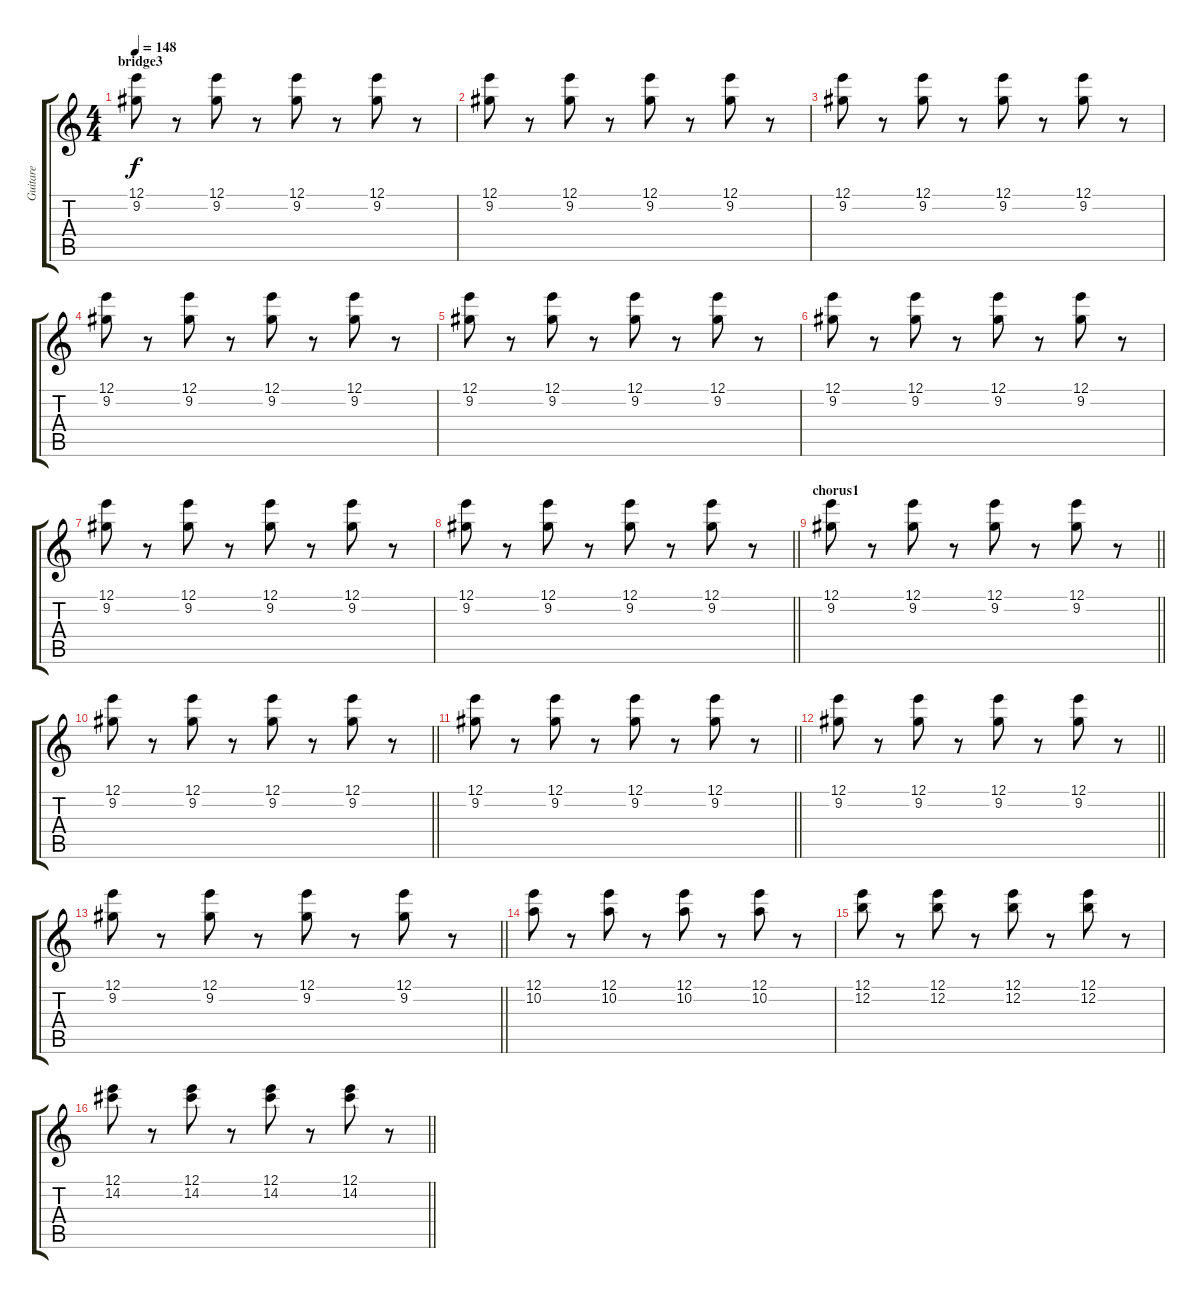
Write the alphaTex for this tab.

\track ("Guitare" "Guitare") {instrument overdrivenguitar}
\staff {score tabs}
\tuning (E4 B3 G3 D3 A2 E2) {hide}
\ts (4 4)
\section ("" "bridge3")
\tempo 148
\clef g2
\ks c
(12.1 9.2).8{dy f} r.8 (12.1 9.2).8 r.8 (12.1 9.2).8 r.8 (12.1 9.2).8 r.8 |
(12.1 9.2).8 r.8 (12.1 9.2).8 r.8 (12.1 9.2).8 r.8 (12.1 9.2).8 r.8 |
(12.1 9.2).8 r.8 (12.1 9.2).8 r.8 (12.1 9.2).8 r.8 (12.1 9.2).8 r.8 |
(12.1 9.2).8 r.8 (12.1 9.2).8 r.8 (12.1 9.2).8 r.8 (12.1 9.2).8 r.8 |
(12.1 9.2).8 r.8 (12.1 9.2).8 r.8 (12.1 9.2).8 r.8 (12.1 9.2).8 r.8 |
(12.1 9.2).8 r.8 (12.1 9.2).8 r.8 (12.1 9.2).8 r.8 (12.1 9.2).8 r.8 |
(12.1 9.2).8 r.8 (12.1 9.2).8 r.8 (12.1 9.2).8 r.8 (12.1 9.2).8 r.8 |
\barLineRight lightlight
(12.1 9.2).8 r.8 (12.1 9.2).8 r.8 (12.1 9.2).8 r.8 (12.1 9.2).8 r.8 |
\section ("" "chorus1")
\barLineRight lightlight
(12.1 9.2).8 r.8 (12.1 9.2).8 r.8 (12.1 9.2).8 r.8 (12.1 9.2).8 r.8 |
\barLineRight lightlight
(12.1 9.2).8 r.8 (12.1 9.2).8 r.8 (12.1 9.2).8 r.8 (12.1 9.2).8 r.8 |
\barLineRight lightlight
(12.1 9.2).8 r.8 (12.1 9.2).8 r.8 (12.1 9.2).8 r.8 (12.1 9.2).8 r.8 |
\barLineRight lightlight
(12.1 9.2).8 r.8 (12.1 9.2).8 r.8 (12.1 9.2).8 r.8 (12.1 9.2).8 r.8 |
\barLineRight lightlight
(12.1 9.2).8 r.8 (12.1 9.2).8 r.8 (12.1 9.2).8 r.8 (12.1 9.2).8 r.8 |
(12.1 10.2).8 r.8 (12.1 10.2).8 r.8 (12.1 10.2).8 r.8 (12.1 10.2).8 r.8 |
(12.1 12.2).8 r.8 (12.1 12.2).8 r.8 (12.1 12.2).8 r.8 (12.1 12.2).8 r.8 |
\barLineRight lightlight
(12.1 14.2).8 r.8 (12.1 14.2).8 r.8 (12.1 14.2).8 r.8 (12.1 14.2).8 r.8
